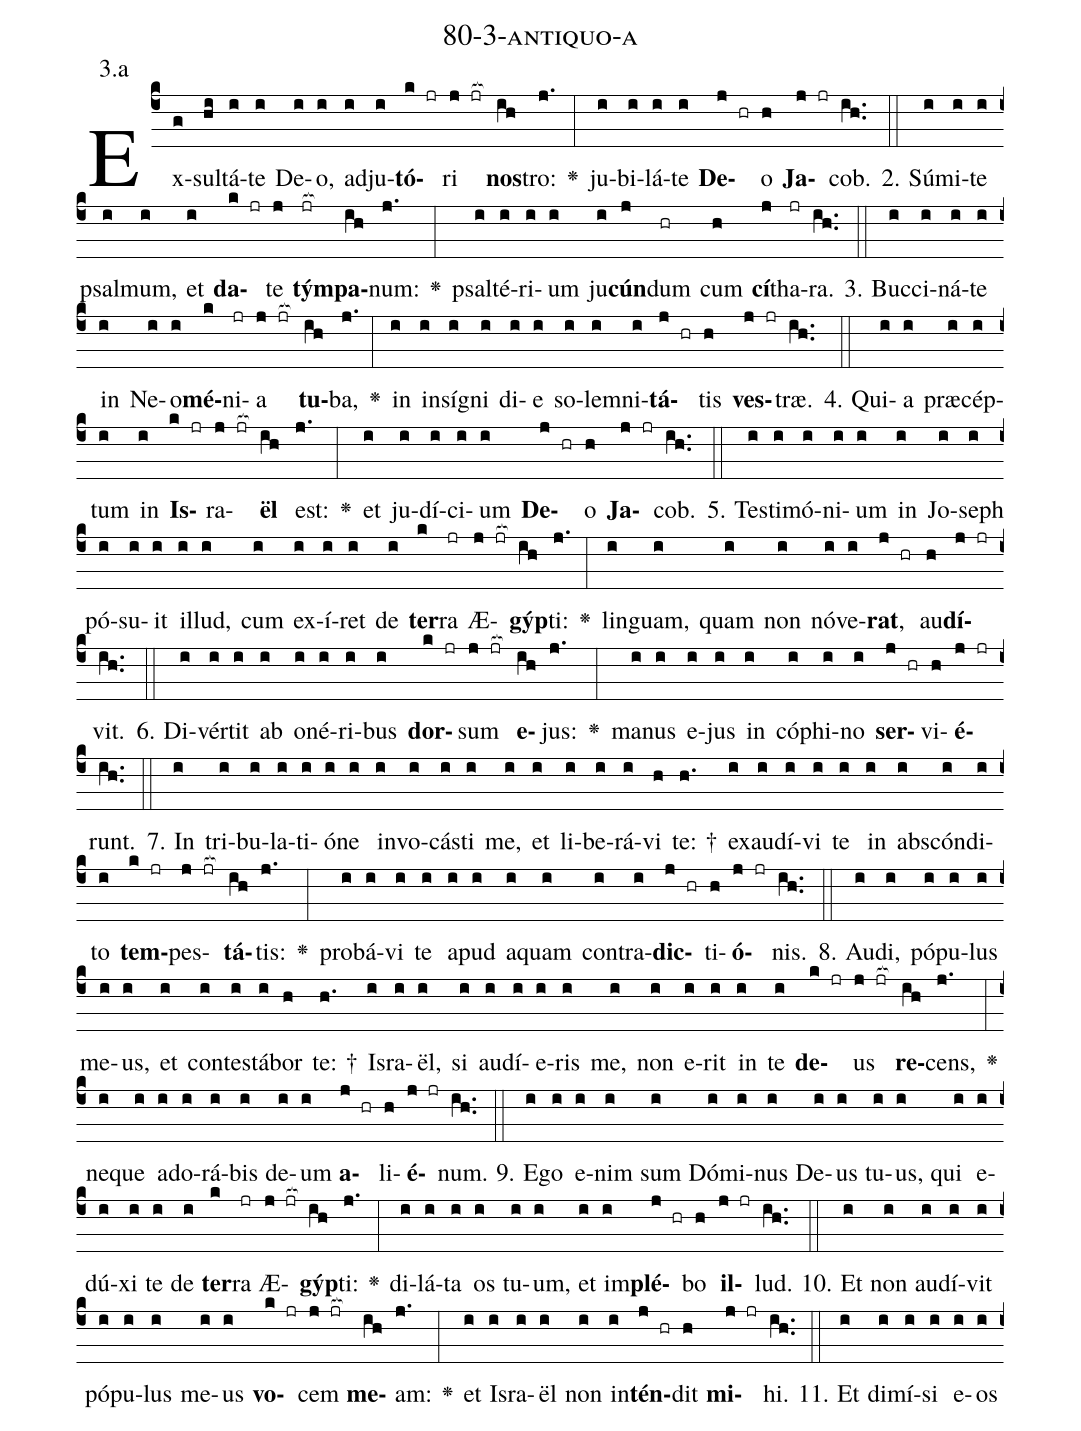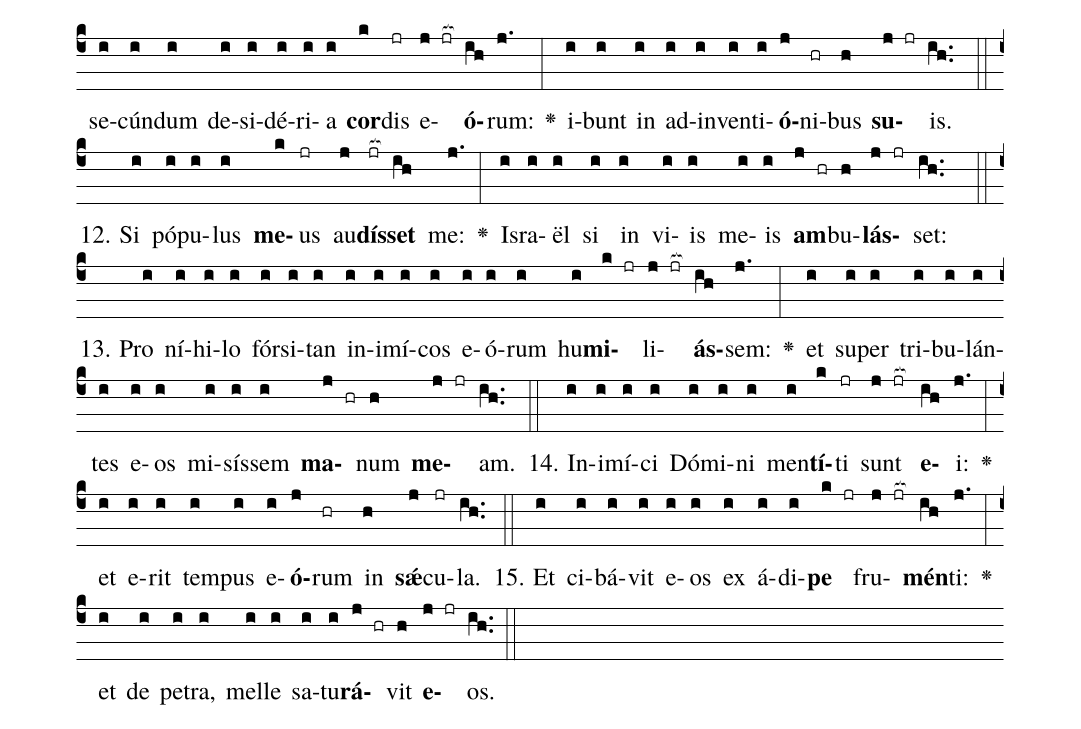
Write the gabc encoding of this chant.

name: 80-3-antiquo-a;
annotation: 3.a;
%%
(c4)Ex(g)sul(hi)tá(i)te(i) De(i)o,(i) ad(i)ju(i)<b>tó</b>(k jr)ri(j jr[ocb:1{]) <b>nos</b>(ih[ocb:0}])tro:(j.) <v>\greheightstar</v>(:) ju(i)bi(i)lá(i)te(i) <b>De</b>(j hr)o(h) <b>Ja</b>(j jr)cob.(ih..) (::)
2. Sú(i)mi(i)te(i) psal(i)mum,(i) et(i) <b>da</b>(k jr)te(j) <b>tým</b>(jr[ocb:1{])<b>pa</b>(ih[ocb:0}])num:(j.) <v>\greheightstar</v>(:) psal(i)té(i)ri(i)um(i) ju(i)<b>cún</b>(j)dum(hr) cum(h) <b>cí</b>(j)tha(jr)ra.(ih..) (::)
3. Buc(i)ci(i)ná(i)te(i) in(i) Ne(i)o(i)<b>mé</b>(k)ni(jr)a(j jr[ocb:1{]) <b>tu</b>(ih[ocb:0}])ba,(j.) <v>\greheightstar</v>(:) in(i) in(i)sí(i)gni(i) di(i)e(i) so(i)lem(i)ni(i)<b>tá</b>(j hr)tis(h) <b>ves</b>(j jr)træ.(ih..) (::)
4. Qui(i)a(i) præ(i)cép(i)tum(i) in(i) <b>Is</b>(k jr)ra(j jr[ocb:1{])<b>ël</b>(ih[ocb:0}]) est:(j.) <v>\greheightstar</v>(:) et(i) ju(i)dí(i)ci(i)um(i) <b>De</b>(j hr)o(h) <b>Ja</b>(j jr)cob.(ih..) (::)
5. Tes(i)ti(i)mó(i)ni(i)um(i) in(i) Jo(i)seph(i) pó(i)su(i)it(i) il(i)lud,(i) cum(i) ex(i)í(i)ret(i) de(i) <b>ter</b>(k)ra(jr) Æ(j jr[ocb:1{])<b>gýp</b>(ih[ocb:0}])ti:(j.) <v>\greheightstar</v>(:) lin(i)guam,(i) quam(i) non(i) nó(i)ve(i)<b>rat</b>,(j hr) au(h)<b>dí</b>(j jr)vit.(ih..) (::)
6. Di(i)vér(i)tit(i) ab(i) o(i)né(i)ri(i)bus(i) <b>dor</b>(k jr)sum(j jr[ocb:1{]) <b>e</b>(ih[ocb:0}])jus:(j.) <v>\greheightstar</v>(:) ma(i)nus(i) e(i)jus(i) in(i) có(i)phi(i)no(i) <b>ser</b>(j hr)vi(h)<b>é</b>(j jr)runt.(ih..) (::)
7. In(i) tri(i)bu(i)la(i)ti(i)ó(i)ne(i) in(i)vo(i)cás(i)ti(i) me,(i) et(i) li(i)be(i)rá(i)vi(h) te: †(h.) ex(i)au(i)dí(i)vi(i) te(i) in(i) abs(i)cón(i)di(i)to(i) <b>tem</b>(k jr)pes(j jr[ocb:1{])<b>tá</b>(ih[ocb:0}])tis:(j.) <v>\greheightstar</v>(:) pro(i)bá(i)vi(i) te(i) a(i)pud(i) a(i)quam(i) con(i)tra(i)<b>dic</b>(j hr)ti(h)<b>ó</b>(j jr)nis.(ih..) (::)
8. Au(i)di,(i) pó(i)pu(i)lus(i) me(i)us,(i) et(i) con(i)tes(i)tá(i)bor(h) te: †(h.) Is(i)ra(i)ël,(i) si(i) au(i)dí(i)e(i)ris(i) me,(i) non(i) e(i)rit(i) in(i) te(i) <b>de</b>(k jr)us(j jr[ocb:1{]) <b>re</b>(ih[ocb:0}])cens,(j.) <v>\greheightstar</v>(:) ne(i)que(i) ad(i)o(i)rá(i)bis(i) de(i)um(i) <b>a</b>(j hr)li(h)<b>é</b>(j jr)num.(ih..) (::)
9. E(i)go(i) e(i)nim(i) sum(i) Dó(i)mi(i)nus(i) De(i)us(i) tu(i)us,(i) qui(i) e(i)dú(i)xi(i) te(i) de(i) <b>ter</b>(k)ra(jr) Æ(j jr[ocb:1{])<b>gýp</b>(ih[ocb:0}])ti:(j.) <v>\greheightstar</v>(:) di(i)lá(i)ta(i) os(i) tu(i)um,(i) et(i) im(i)<b>plé</b>(j hr)bo(h) <b>il</b>(j jr)lud.(ih..) (::)
10. Et(i) non(i) au(i)dí(i)vit(i) pó(i)pu(i)lus(i) me(i)us(i) <b>vo</b>(k jr)cem(j jr[ocb:1{]) <b>me</b>(ih[ocb:0}])am:(j.) <v>\greheightstar</v>(:) et(i) Is(i)ra(i)ël(i) non(i) in(i)<b>tén</b>(j hr)dit(h) <b>mi</b>(j jr)hi.(ih..) (::)
11. Et(i) di(i)mí(i)si(i) e(i)os(i) se(i)cún(i)dum(i) de(i)si(i)dé(i)ri(i)a(i) <b>cor</b>(k)dis(jr) e(j jr[ocb:1{])<b>ó</b>(ih[ocb:0}])rum:(j.) <v>\greheightstar</v>(:) i(i)bunt(i) in(i) ad(i)in(i)ven(i)ti(i)<b>ó</b>(j)ni(hr)bus(h) <b>su</b>(j jr)is.(ih..) (::)
12. Si(i) pó(i)pu(i)lus(i) <b>me</b>(k)us(jr) au(j)<b>dís</b>(jr[ocb:1{])<b>set</b>(ih[ocb:0}]) me:(j.) <v>\greheightstar</v>(:) Is(i)ra(i)ël(i) si(i) in(i) vi(i)is(i) me(i)is(i) <b>am</b>(j hr)bu(h)<b>lás</b>(j jr)set:(ih..) (::)
13. Pro(i) ní(i)hi(i)lo(i) fór(i)si(i)tan(i) in(i)i(i)mí(i)cos(i) e(i)ó(i)rum(i) hu(i)<b>mi</b>(k jr)li(j jr[ocb:1{])<b>ás</b>(ih[ocb:0}])sem:(j.) <v>\greheightstar</v>(:) et(i) su(i)per(i) tri(i)bu(i)lán(i)tes(i) e(i)os(i) mi(i)sís(i)sem(i) <b>ma</b>(j hr)num(h) <b>me</b>(j jr)am.(ih..) (::)
14. In(i)i(i)mí(i)ci(i) Dó(i)mi(i)ni(i) men(i)<b>tí</b>(k)ti(jr) sunt(j jr[ocb:1{]) <b>e</b>(ih[ocb:0}])i:(j.) <v>\greheightstar</v>(:) et(i) e(i)rit(i) tem(i)pus(i) e(i)<b>ó</b>(j)rum(hr) in(h) <b>sǽ</b>(j)cu(jr)la.(ih..) (::)
15. Et(i) ci(i)bá(i)vit(i) e(i)os(i) ex(i) á(i)di(i)<b>pe</b>(k jr) fru(j jr[ocb:1{])<b>mén</b>(ih[ocb:0}])ti:(j.) <v>\greheightstar</v>(:) et(i) de(i) pe(i)tra,(i) mel(i)le(i) sa(i)tu(i)<b>rá</b>(j hr)vit(h) <b>e</b>(j jr)os.(ih..) (::)
